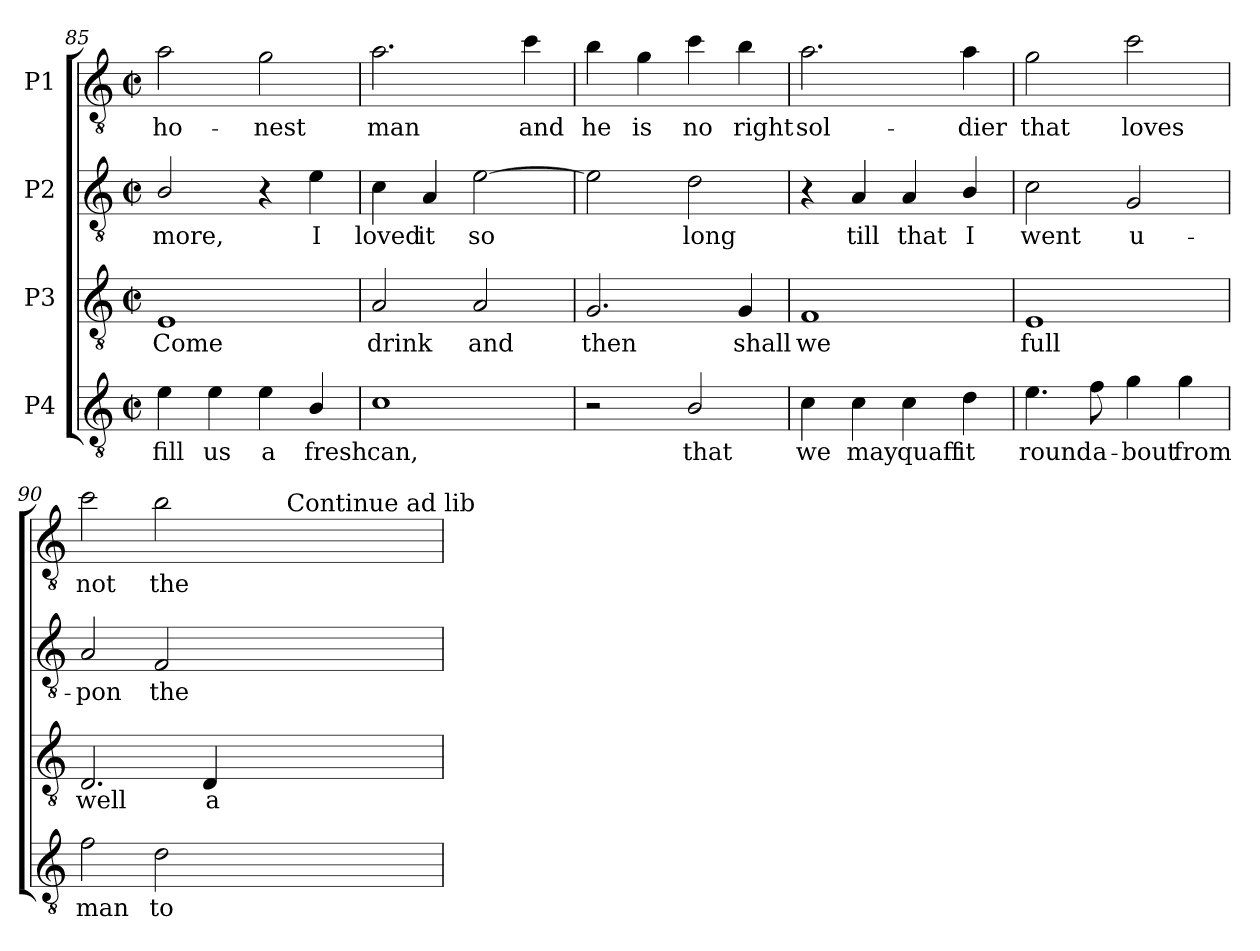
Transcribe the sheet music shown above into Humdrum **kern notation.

**kern	**text	**kern	**text	**kern	**text	**kern	**text
*part4	*part4	*part3	*part3	*part2	*part2	*part1	*part1
*staff4	*staff4	*staff3	*staff3	*staff2	*staff2	*staff1	*staff1
*I"P4	*	*I"P3	*	*I"P2	*	*I"P1	*
!!LO:LB:g=z
*clefGv2	*	*clefGv2	*	*clefGv2	*	*clefGv2	*
*ITrd7c12	*	*ITrd7c12	*	*ITrd7c12	*	*ITrd7c12	*
*k[]	*	*k[]	*	*k[]	*	*k[]	*
*C:	*	*C:	*	*C:	*	*C:	*
*M2/2	*	*M2/2	*	*M2/2	*	*M2/2	*
*met(c|)	*	*met(c|)	*	*met(c|)	*	*met(c|)	*
=85	=85	=85	=85	=85	=85	=85	=85
!	!LO:LY:b:color=#000000	!	!	!	!	!	!
!	!	!	!LO:LY:b:color=#000000	!	!	!	!
!	!	!	!	!	!LO:LY:b:color=#000000	!	!
!	!	!	!	!	!	!	!LO:LY:b:color=#000000
4Ei\	fill	1EEi	Come	2BBi/	more,	2Ai\	ho-
!	!LO:LY:b:color=#000000	!	!	!	!	!	!
4Ei\	us	.	.	.	.	.	.
!	!LO:LY:b:color=#000000	!	!	!	!	!	!
!	!	!	!	!	!	!	!LO:LY:b:color=#000000
4Ei\	a	.	.	4r	.	2Gi\	-nest
!	!LO:LY:b:color=#000000	!	!	!	!	!	!
!	!	!	!	!	!LO:LY:b:color=#000000	!	!
4BBi/	fresh	.	.	4Ei\	I	.	.
=86	=86	=86	=86	=86	=86	=86	=86
!	!LO:LY:b:color=#000000	!	!	!	!	!	!
!	!	!	!LO:LY:b:color=#000000	!	!	!	!
!	!	!	!	!	!LO:LY:b:color=#000000	!	!
!	!	!	!	!	!	!	!LO:LY:b:color=#000000
1Ci	can,	2AAi/	drink	4Ci\	loved	2.Ai\	man
!	!	!	!	!	!LO:LY:b:color=#000000	!	!
.	.	.	.	4AAi/	it	.	.
!	!	!	!LO:LY:b:color=#000000	!	!	!	!
!	!	!	!	!	!LO:LY:b:color=#000000	!	!
.	.	2AAi/	and	[2Ei\	so	.	.
!	!	!	!	!	!	!	!LO:LY:b:color=#000000
.	.	.	.	.	.	4ci\	and
=87	=87	=87	=87	=87	=87	=87	=87
!	!	!	!LO:LY:b:color=#000000	!	!	!	!
!	!	!	!	!	!	!	!LO:LY:b:color=#000000
2r	.	2.GGi/	then	2Ei\]	.	4Bi\	he
!	!	!	!	!	!	!	!LO:LY:b:color=#000000
.	.	.	.	.	.	4Gi\	is
!	!LO:LY:b:color=#000000	!	!	!	!	!	!
!	!	!	!	!	!LO:LY:b:color=#000000	!	!
!	!	!	!	!	!	!	!LO:LY:b:color=#000000
2BBi/	that	.	.	2Di\	long	4ci\	no
!	!	!	!LO:LY:b:color=#000000	!	!	!	!
!	!	!	!	!	!	!	!LO:LY:b:color=#000000
.	.	4GGi/	shall	.	.	4Bi\	right
=88	=88	=88	=88	=88	=88	=88	=88
!	!LO:LY:b:color=#000000	!	!	!	!	!	!
!	!	!	!LO:LY:b:color=#000000	!	!	!	!
!	!	!	!	!	!	!	!LO:LY:b:color=#000000
4Ci\	we	1FFi	we	4r	.	2.Ai\	sol-
!	!LO:LY:b:color=#000000	!	!	!	!	!	!
!	!	!	!	!	!LO:LY:b:color=#000000	!	!
4Ci\	may	.	.	4AAi/	till	.	.
!	!LO:LY:b:color=#000000	!	!	!	!	!	!
!	!	!	!	!	!LO:LY:b:color=#000000	!	!
4Ci\	quaff	.	.	4AAi/	that	.	.
!	!LO:LY:b:color=#000000	!	!	!	!	!	!
!	!	!	!	!	!LO:LY:b:color=#000000	!	!
!	!	!	!	!	!	!	!LO:LY:b:color=#000000
4Di\	it	.	.	4BBi/	I	4Ai\	-dier
=89	=89	=89	=89	=89	=89	=89	=89
!	!LO:LY:b:color=#000000	!	!	!	!	!	!
!	!	!	!LO:LY:b:color=#000000	!	!	!	!
!	!	!	!	!	!LO:LY:b:color=#000000	!	!
!	!	!	!	!	!	!	!LO:LY:b:color=#000000
4.Ei\	round	1EEi	full	2Ci\	went	2Gi\	that
!	!LO:LY:b:color=#000000	!	!	!	!	!	!
8Fi\	a-	.	.	.	.	.	.
!	!LO:LY:b:color=#000000	!	!	!	!	!	!
!	!	!	!	!	!LO:LY:b:color=#000000	!	!
!	!	!	!	!	!	!	!LO:LY:b:color=#000000
4Gi\	-bout	.	.	2GGi/	u-	2ci\	loves
!	!LO:LY:b:color=#000000	!	!	!	!	!	!
4Gi\	from	.	.	.	.	.	.
=90	=90	=90	=90	=90	=90	=90	=90
!	!LO:LY:b:color=#000000	!	!	!	!	!	!
!	!	!	!LO:LY:b:color=#000000	!	!	!	!
!	!	!	!	!	!LO:LY:b:color=#000000	!	!
!	!	!	!	!	!	!	!LO:LY:b:color=#000000
*	*	*	*	*	*	*^	*
2Fi\	man	2.DDi/	well	2AAi/	-pon	2ci\	2ryy	not
!	!LO:LY:b:color=#000000	!	!	!	!	!	!	!
!	!	!	!	!	!LO:LY:b:color=#000000	!	!	!
!	!	!	!	!	!	!	!	!LO:LY:b:color=#000000
2Di\	to	.	.	2FFi/	the	2Bi\	4ryy	the
!	!	!	!LO:LY:b:color=#000000	!	!	!	!	!
.	.	4DDi/	a-	.	.	.	8ryy	.
.	.	.	.	.	.	.	16ryy	.
.	.	.	.	.	.	.	32ryy	.
.	.	.	.	.	.	.	64ryy	.
.	.	.	.	.	.	.	128...ryy	.
!	!	!	!	!	!	!	!LO:TX:a:t=Continue ad lib	!
.	.	.	.	.	.	.	1024ryy	.
*	*	*	*	*	*	*v	*v	*
=	=	=	=	=	=	=	=
*-	*-	*-	*-	*-	*-	*-	*-
